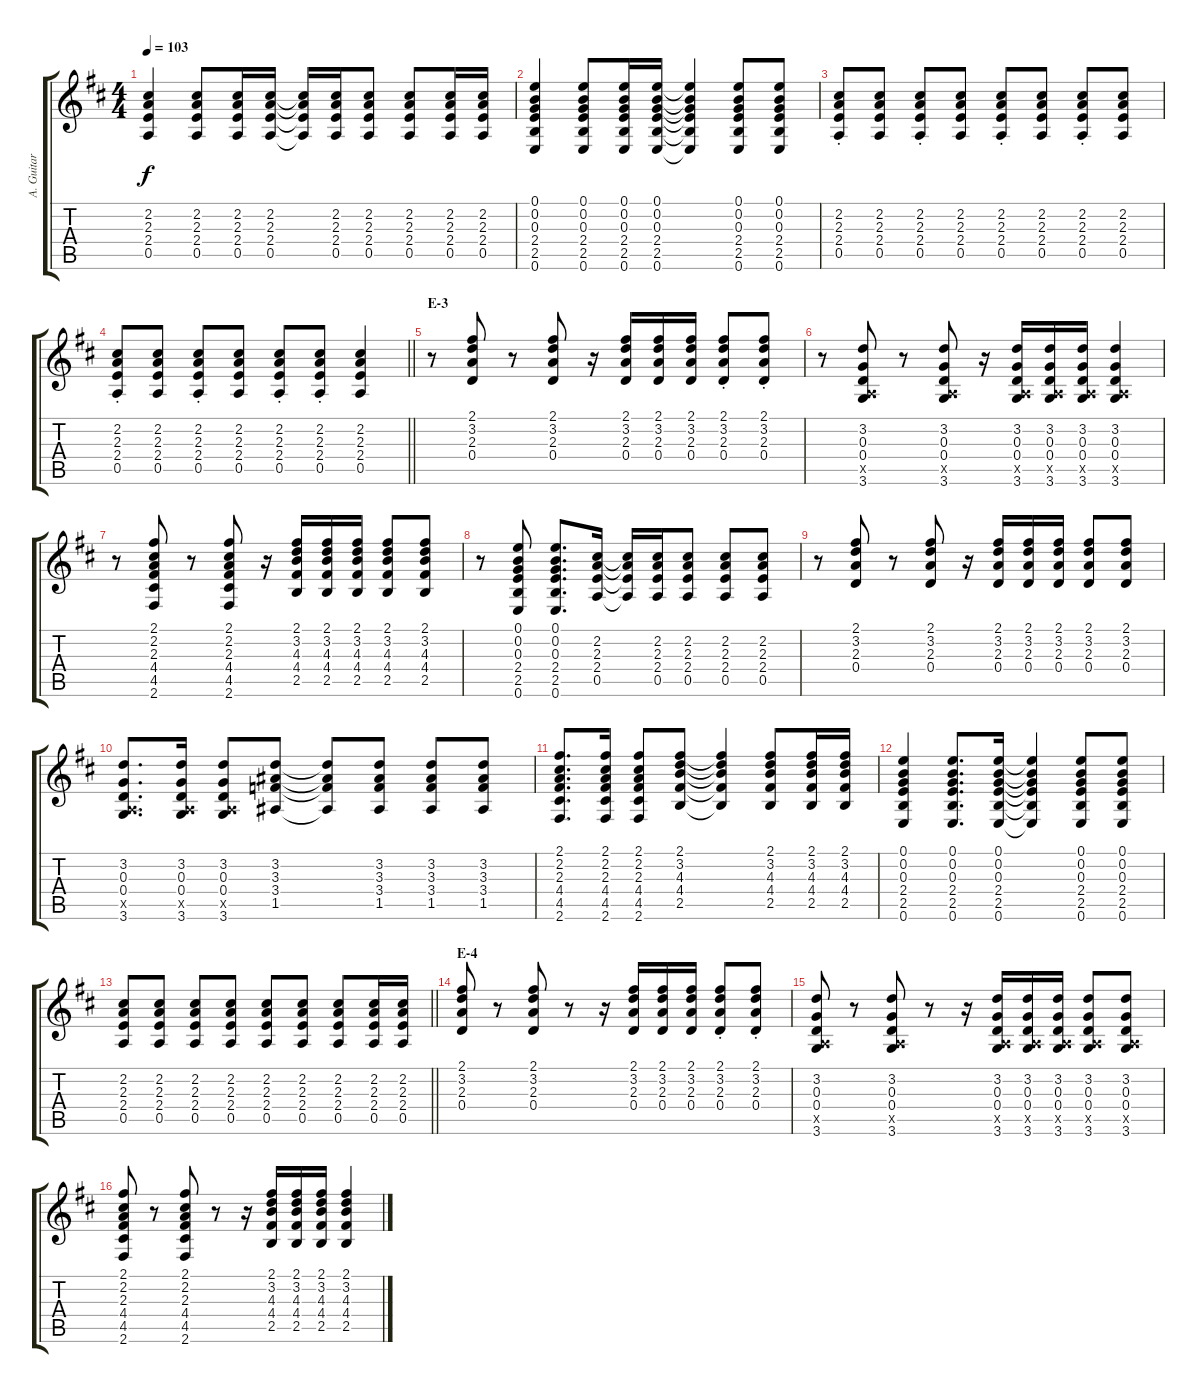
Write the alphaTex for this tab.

\track ("A. Guitar" "A. Guitar") {instrument acousticguitarsteel}
\staff {score tabs}
\tuning (E4 B3 G3 D3 A2 E2) {hide}
\ts (4 4)
\tempo 103
\clef g2
\ks d
(2.2 2.3 2.4 0.5).4{dy f} (2.2 2.3 2.4 0.5).8 (2.2 2.3 2.4 0.5).16 (2.2 2.3 2.4 0.5).16 (2.2{t} 2.3{t} 2.4{t} 0.5{t}).16 (2.2 2.3 2.4 0.5).16 (2.2 2.3 2.4 0.5).8 (2.2 2.3 2.4 0.5).8 (2.2 2.3 2.4 0.5).16 (2.2 2.3 2.4 0.5).16 |
(0.1 0.2 0.3 2.4 2.5 0.6).4 (0.1 0.2 0.3 2.4 2.5 0.6).8 (0.1 0.2 0.3 2.4 2.5 0.6).16 (0.1 0.2 0.3 2.4 2.5 0.6).16 (0.1{t} 0.2{t} 0.3{t} 2.4{t} 2.5{t} 0.6{t}).4 (0.1 0.2 0.3 2.4 2.5 0.6).8 (0.1 0.2 0.3 2.4 2.5 0.6).8 |
(2.2{st} 2.3{st} 2.4{st} 0.5{st}).8 (2.2 2.3 2.4 0.5).8 (2.2{st} 2.3{st} 2.4{st} 0.5{st}).8 (2.2 2.3 2.4 0.5).8 (2.2{st} 2.3{st} 2.4{st} 0.5{st}).8 (2.2 2.3 2.4 0.5).8 (2.2{st} 2.3{st} 2.4{st} 0.5{st}).8 (2.2 2.3 2.4 0.5).8 |
\barLineRight lightlight
(2.2{st} 2.3{st} 2.4{st} 0.5{st}).8 (2.2 2.3 2.4 0.5).8 (2.2{st} 2.3{st} 2.4{st} 0.5{st}).8 (2.2 2.3 2.4 0.5).8 (2.2{st} 2.3{st} 2.4{st} 0.5{st}).8 (2.2{st} 2.3{st} 2.4{st} 0.5{st}).8 (2.2 2.3 2.4 0.5).4 |
\section ("" "E-3")
r.8 (2.1 3.2 2.3 0.4).8 r.8 (2.1 3.2 2.3 0.4).8 r.16 (2.1 3.2 2.3 0.4).16 (2.1 3.2 2.3 0.4).16 (2.1 3.2 2.3 0.4).16 (2.1{st} 3.2{st} 2.3{st} 0.4{st}).8 (2.1{st} 3.2{st} 2.3{st} 0.4{st}).8 |
r.8 (3.2 0.3 0.4 0.5{x} 3.6).8 r.8 (3.2 0.3 0.4 0.5{x} 3.6).8 r.16 (3.2 0.3 0.4 0.5{x} 3.6).16 (3.2 0.3 0.4 0.5{x} 3.6).16 (3.2 0.3 0.4 0.5{x} 3.6).16 (3.2 0.3 0.4 0.5{x} 3.6).4 |
r.8 (2.1 2.2 2.3 4.4 4.5 2.6).8 r.8 (2.1 2.2 2.3 4.4 4.5 2.6).8 r.16 (2.1 3.2 4.3 4.4 2.5).16 (2.1 3.2 4.3 4.4 2.5).16 (2.1 3.2 4.3 4.4 2.5).16 (2.1 3.2 4.3 4.4 2.5).8 (2.1 3.2 4.3 4.4 2.5).8 |
r.8 (0.1 0.2 0.3 2.4 2.5 0.6).8 (0.1 0.2 0.3 2.4 2.5 0.6).8{d} (2.2 2.3 2.4 0.5).16 (2.2{t} 2.3{t} 2.4{t} 0.5{t}).16 (2.2 2.3 2.4 0.5).16 (2.2 2.3 2.4 0.5).8 (2.2 2.3 2.4 0.5).8 (2.2 2.3 2.4 0.5).8 |
r.8 (2.1 3.2 2.3 0.4).8 r.8 (2.1 3.2 2.3 0.4).8 r.16 (2.1 3.2 2.3 0.4).16 (2.1 3.2 2.3 0.4).16 (2.1 3.2 2.3 0.4).16 (2.1 3.2 2.3 0.4).8 (2.1 3.2 2.3 0.4).8 |
(3.2 0.3 0.4 0.5{x} 3.6).8{d} (3.2 0.3 0.4 0.5{x} 3.6).16 (3.2 0.3 0.4 0.5{x} 3.6).8 (3.2 3.3 3.4 1.5).8 (3.2{t} 3.3{t} 3.4{t} 1.5{t}).8 (3.2 3.3 3.4 1.5).8 (3.2 3.3 3.4 1.5).8 (3.2 3.3 3.4 1.5).8 |
(2.1 2.2 2.3 4.4 4.5 2.6).8{d} (2.1 2.2 2.3 4.4 4.5 2.6).16 (2.1 2.2 2.3 4.4 4.5 2.6).8 (2.1 3.2 4.3 4.4 2.5).8 (2.1{t} 3.2{t} 4.3{t} 4.4{t} 2.5{t}).4 (2.1 3.2 4.3 4.4 2.5).8 (2.1 3.2 4.3 4.4 2.5).16 (2.1 3.2 4.3 4.4 2.5).16 |
(0.1 0.2 0.3 2.4 2.5 0.6).4 (0.1 0.2 0.3 2.4 2.5 0.6).8{d} (0.1 0.2 0.3 2.4 2.5 0.6).16 (0.1{t} 0.2{t} 0.3{t} 2.4{t} 2.5{t} 0.6{t}).4 (0.1 0.2 0.3 2.4 2.5 0.6).8 (0.1 0.2 0.3 2.4 2.5 0.6).8 |
\barLineRight lightlight
(2.2 2.3 2.4 0.5).8 (2.2 2.3 2.4 0.5).8 (2.2 2.3 2.4 0.5).8 (2.2 2.3 2.4 0.5).8 (2.2 2.3 2.4 0.5).8 (2.2 2.3 2.4 0.5).8 (2.2 2.3 2.4 0.5).8 (2.2 2.3 2.4 0.5).16 (2.2 2.3 2.4 0.5).16 |
\section ("" "E-4")
(2.1 3.2 2.3 0.4).8 r.8 (2.1 3.2 2.3 0.4).8 r.8 r.16 (2.1 3.2 2.3 0.4).16 (2.1 3.2 2.3 0.4).16 (2.1 3.2 2.3 0.4).16 (2.1{st} 3.2{st} 2.3{st} 0.4{st}).8 (2.1{st} 3.2{st} 2.3{st} 0.4{st}).8 |
(3.2 0.3 0.4 0.5{x} 3.6).8 r.8 (3.2 0.3 0.4 0.5{x} 3.6).8 r.8 r.16 (3.2 0.3 0.4 0.5{x} 3.6).16 (3.2 0.3 0.4 0.5{x} 3.6).16 (3.2 0.3 0.4 0.5{x} 3.6).16 (3.2 0.3 0.4 0.5{x} 3.6).8 (3.2 0.3 0.4 0.5{x} 3.6).8 |
(2.1 2.2 2.3 4.4 4.5 2.6).8 r.8 (2.1 2.2 2.3 4.4 4.5 2.6).8 r.8 r.16 (2.1 3.2 4.3 4.4 2.5).16 (2.1 3.2 4.3 4.4 2.5).16 (2.1 3.2 4.3 4.4 2.5).16 (2.1 3.2 4.3 4.4 2.5).4
